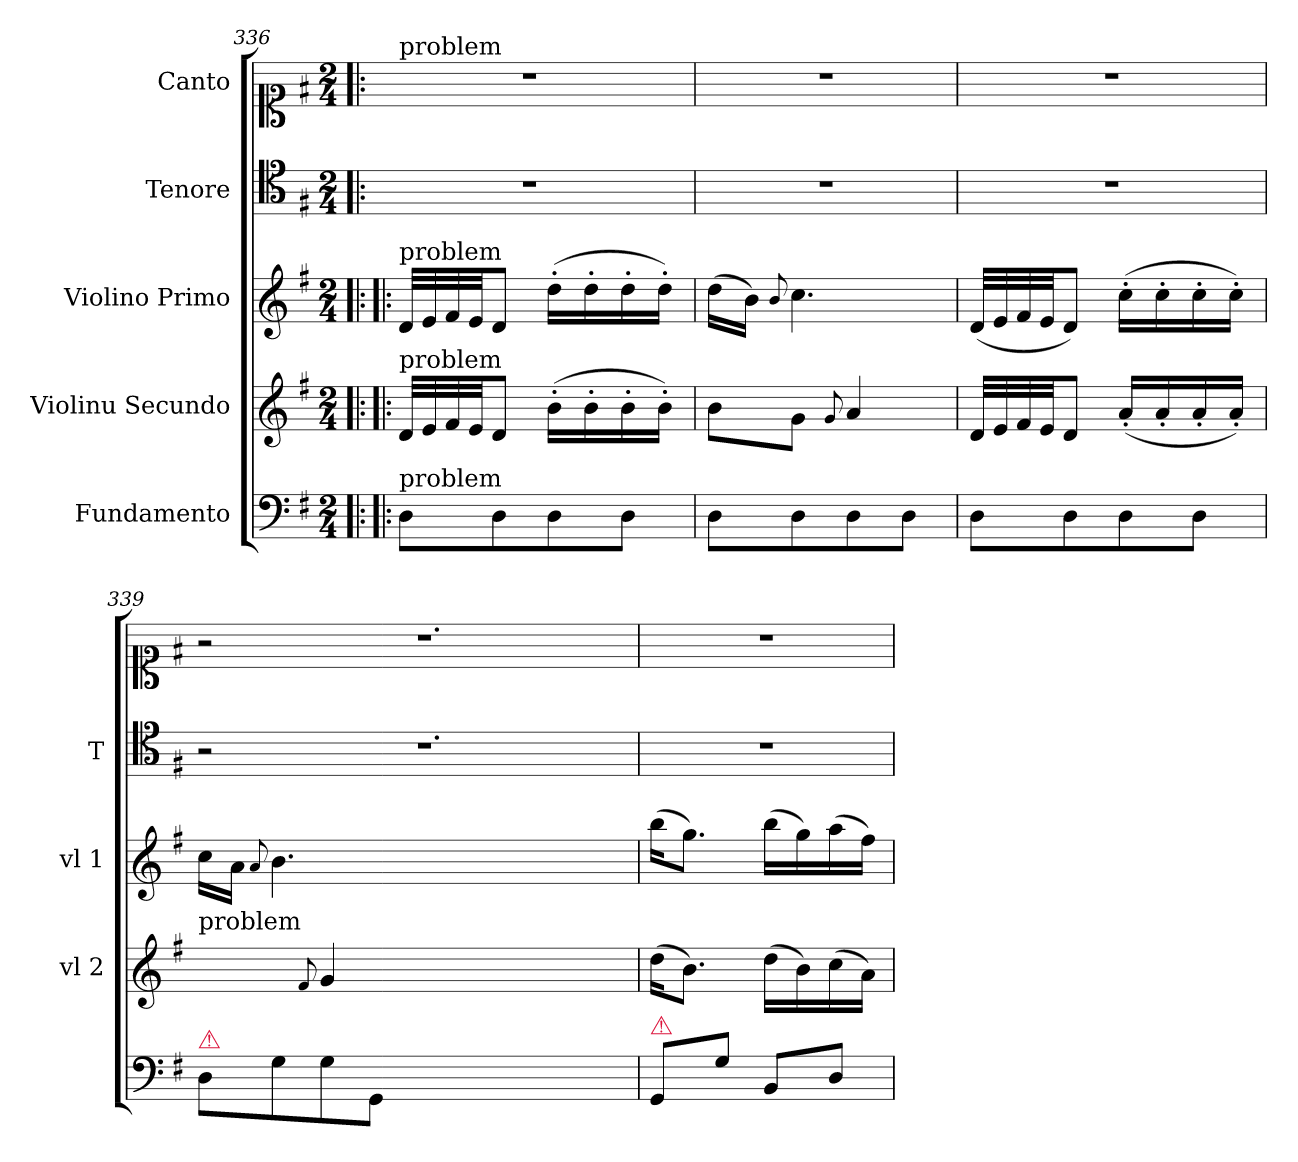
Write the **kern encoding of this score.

**kern	**kern	**kern	**kern	**kern
*part5	*part4	*part3	*part2	*part1
*staff5	*staff4	*staff3	*staff2	*staff1
*I"Fundamento	*I"Violinu Secundo	*I"Violino Primo	*I"Tenore	*I"Canto
*	*I'vl 2	*I'vl 1	*I'T	*
*clefF4	*clefG2	*clefG2	*clefC4	*clefC1
*k[f#]	*k[f#]	*k[f#]	*k[f#]	*k[f#]
*G:	*G:	*G:	*G:	*G:
*M2/4	*M2/4	*M2/4	*M2/4	*M2/4
=336!|:	=336!|:	=336!|:	=336	=336!|:
!	!	!	!	!LO:TX:a:t=problem
!	!	!LO:TX:a:t=problem	!	!
!	!LO:TX:a:t=problem	!	!	!
!LO:TX:a:t=problem	!	!	!	!
8D\L	32d/LLL	32d/LLL	2r	2r
.	32e/	32e/	.	.
.	32f#/	32f#/	.	.
.	32e/JJ	32e/JJ	.	.
8D\	8d/J	8d/J	.	.
8D\	(16b'\LL	(16dd'\LL	.	.
.	16b'\	16dd'\	.	.
8D\J	16b'\	16dd'\	.	.
.	16b'\JJ)	16dd'\JJ)	.	.
=337	=337	=337	=337	=337
8D\L	8b\L	(16dd\LL	2r	2r
.	.	16b\JJ)	.	.
.	.	8qqb/	.	.
8D\	8g\J	4.cc\	.	.
.	8qqg/	.	.	.
8D\	4a/	.	.	.
8D\J	.	.	.	.
=338	=338	=338	=338	=338
8D\L	32d/LLL	(32d/LLL	2r	2r
.	32e/	32e/	.	.
.	32f#/	32f#/	.	.
.	32e/JJ	32e/JJ	.	.
8D\	8d/J	8d/J)	.	.
8D\	(16a'/LL	(16cc'\LL	.	.
.	16a'/	16cc'\	.	.
8D\J	16a'/	16cc'\	.	.
.	16a'/JJ)	16cc'\JJ)	.	.
=339	=339	=339	=339	=339
!	!LO:TX:a:t=problem	!	!	!
!LO:TX:a:color=crimson:t=⚠	!	!	!	!
8D\L	8a/Lyy	16cc\LL	2r	2r
.	.	16a\JJ	.	.
.	.	8qqa/	.	.
8G\	8f#/J	4.b\	.	.
.	8qqf#/	.	.	.
8G\	4g/	.	.	.
8GG/J	.	.	.	.
1.ryy	1.ryy	1.ryy	1.r	1.r
=340	=340	=340	=340	=340
!LO:TX:a:color=crimson:t=⚠	!	!	!	!
8GG/L	(16dd\KL	(16bb\KL	2r	2r
.	8.b\J)	8.gg\J)	.	.
8G\J	.	.	.	.
8BB/L	(16dd\LL	(16bb\LL	.	.
.	16b\)	16gg\)	.	.
8D/J	(16cc\	(16aa\	.	.
.	16a\JJ)	16ff#\JJ)	.	.
=	=	=	=	=
*-	*-	*-	*-	*-
